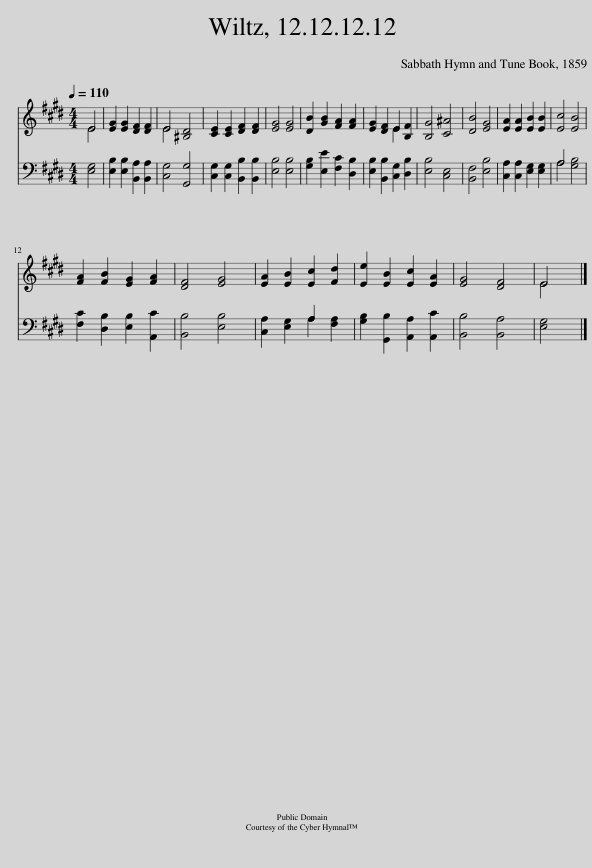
X:1
%%score ( 1 2 ) ( 3 4 )
L:1/8
Q:1/4=110
M:4/4
I:linebreak $
K:E
V:1 treble
V:2 treble
V:3 bass
V:4 bass
V:1
 E4 | [EG]2 [EG]2 [DF]2 [DF]2 | E4 [^B,D]4 | [CE]2 [CE]2 [DF]2 [DF]2 | [EG]4 [EG]4 | %5
 [DB]2 [GB]2 [FA]2 [FA]2 | [EG]2 [DF]2 E2 [B,F]2 | [B,G]4 [C^A]4 | [DB]4 [EG]4 | [EA]2 [EA]2 [EB]2 [EB]2 | %10
 [Ec]4 [EB]4 |$ [FA]2 [FB]2 [EG]2 [FA]2 | [DF]4 [EG]4 | [EA]2 [EB]2 [Ec]2 [Fd]2 | [Ee]2 [EB]2 [Ec]2 [EA]2 | %15
 [EG]4 [DF]4 | E4 |] %17
V:2
 E4 | x8 | E4 x4 | x8 | x8 | %5
 x8 | x4 E2 x2 | x8 | x8 | x8 | %10
 x8 |$ x8 | x8 | x8 | x8 | %15
 x8 | E4 |] %17
V:3
 [E,G,]4 | [E,B,]2 [E,B,]2 [B,,A,]2 [B,,A,]2 | [C,G,]4 [G,,G,]4 | [C,G,]2 [C,G,]2 [B,,B,]2 [B,,B,]2 | [E,B,]4 [E,B,]4 | %5
 [G,B,]2 [E,E]2 [F,C]2 [D,B,]2 | [E,B,]2 [B,,B,]2 [C,G,]2 [D,B,]2 | [E,B,]4 [C,E,]4 | [B,,F,]4 [E,B,]4 | [C,A,]2 [C,A,]2 [E,G,]2 [E,G,]2 | %10
 A,4 [G,B,]4 |$ [F,C]2 [D,B,]2 [E,B,]2 [A,,C]2 | [B,,B,]4 [E,B,]4 | [C,A,]2 [E,G,]2 A,2 [F,A,]2 | [G,B,]2 [G,,B,]2 [A,,A,]2 [A,,C]2 | %15
 [B,,B,]4 [B,,A,]4 | [E,G,]4 |] %17
V:4
 x4 | x8 | x8 | x8 | x8 | %5
 x8 | x8 | x8 | x8 | x8 | %10
 A,4 x4 |$ x8 | x8 | x4 A,2 x2 | x8 | %15
 x8 | x4 |] %17
